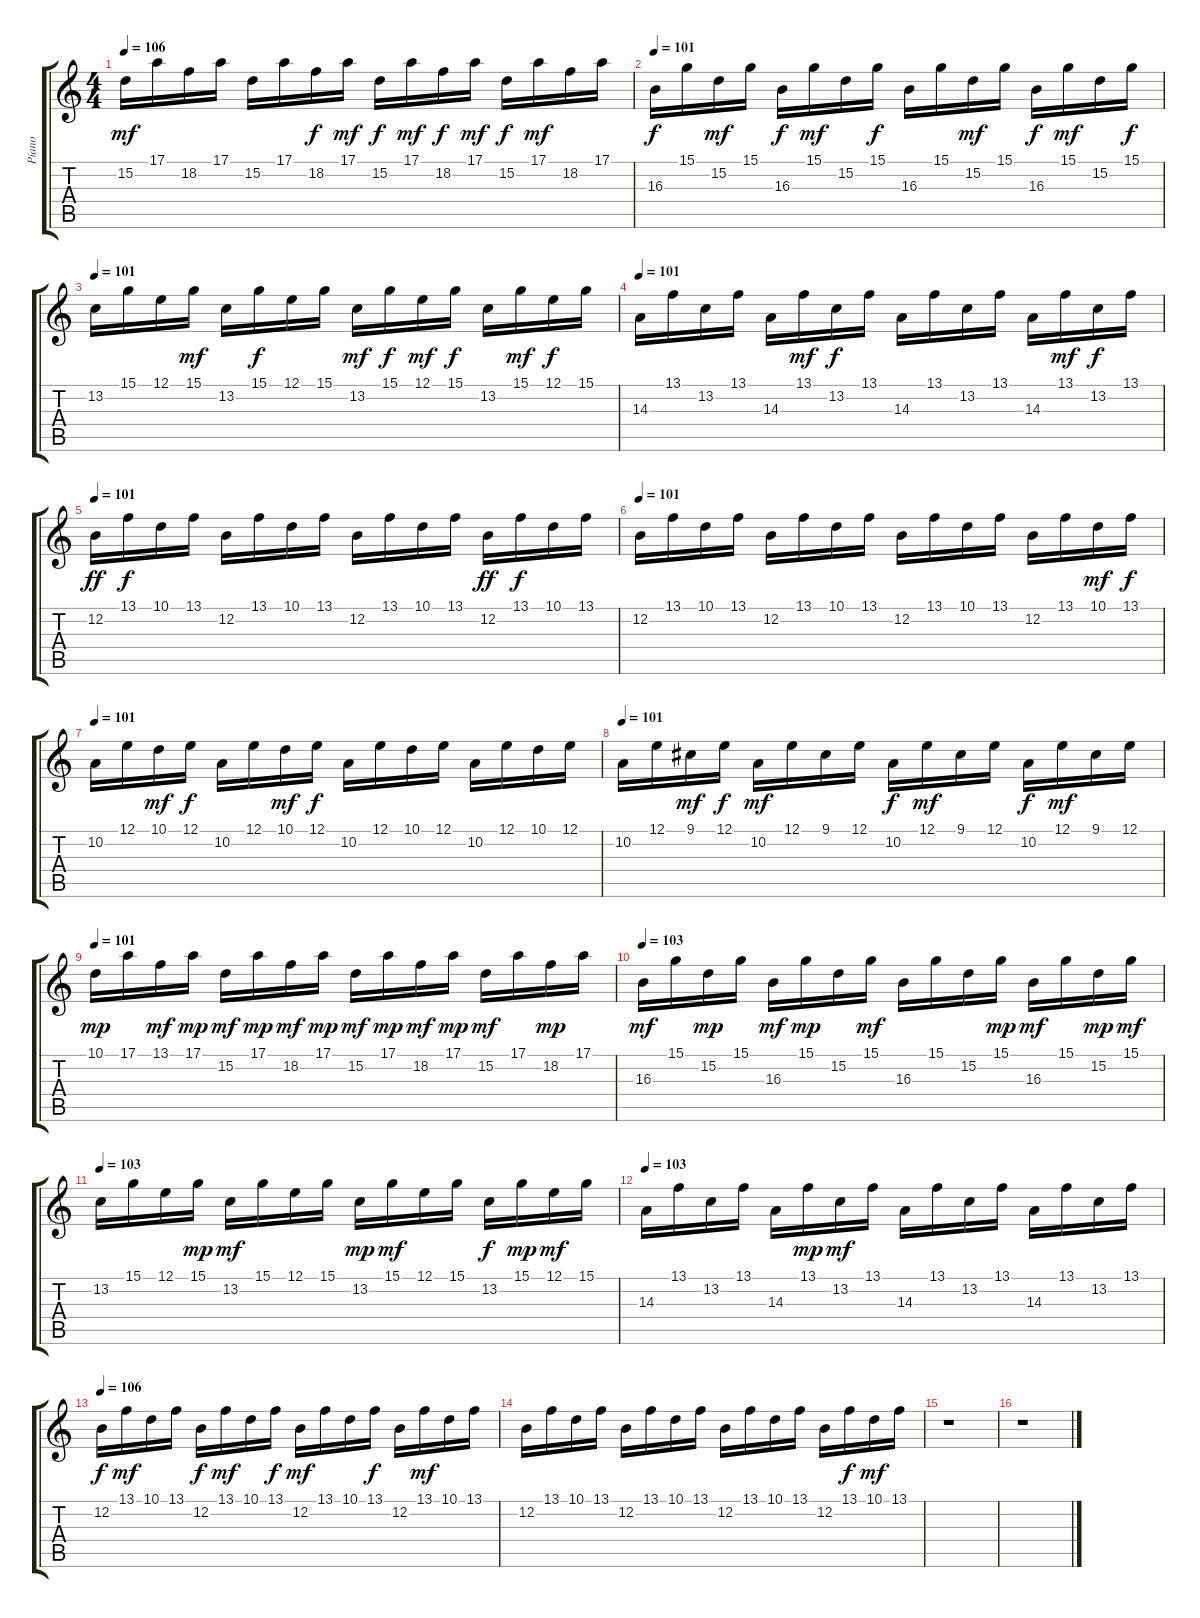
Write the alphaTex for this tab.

\track ("Piano" "Piano") {instrument honkytonkpiano}
\staff {score tabs}
\tuning (E4 B3 G3 D3 A2 E2) {hide}
\ts (4 4)
\tempo 106
\clef g2
\ks c
15.2.16{dy mf} 17.1.16 18.2.16 17.1.16 15.2.16 17.1.16 18.2.16{dy f} 17.1.16{dy mf} 15.2.16{dy f} 17.1.16{dy mf} 18.2.16{dy f} 17.1.16{dy mf} 15.2.16{dy f} 17.1.16{dy mf} 18.2.16 17.1.16 |
\tempo 101
16.3.16{dy f} 15.1.16 15.2.16{dy mf} 15.1.16 16.3.16{dy f} 15.1.16{dy mf} 15.2.16 15.1.16{dy f} 16.3.16 15.1.16 15.2.16{dy mf} 15.1.16 16.3.16{dy f} 15.1.16{dy mf} 15.2.16 15.1.16{dy f} |
\tempo 101
13.2.16 15.1.16 12.1.16 15.1.16{dy mf} 13.2.16 15.1.16{dy f} 12.1.16 15.1.16 13.2.16{dy mf} 15.1.16{dy f} 12.1.16{dy mf} 15.1.16{dy f} 13.2.16 15.1.16{dy mf} 12.1.16{dy f} 15.1.16 |
\tempo 101
14.3.16 13.1.16 13.2.16 13.1.16 14.3.16 13.1.16{dy mf} 13.2.16{dy f} 13.1.16 14.3.16 13.1.16 13.2.16 13.1.16 14.3.16 13.1.16{dy mf} 13.2.16{dy f} 13.1.16 |
\tempo 101
12.2.16{dy ff} 13.1.16{dy f} 10.1.16 13.1.16 12.2.16 13.1.16 10.1.16 13.1.16 12.2.16 13.1.16 10.1.16 13.1.16 12.2.16{dy ff} 13.1.16{dy f} 10.1.16 13.1.16 |
\tempo 101
12.2.16 13.1.16 10.1.16 13.1.16 12.2.16 13.1.16 10.1.16 13.1.16 12.2.16 13.1.16 10.1.16 13.1.16 12.2.16 13.1.16 10.1.16{dy mf} 13.1.16{dy f} |
\tempo 101
10.2.16 12.1.16 10.1.16{dy mf} 12.1.16{dy f} 10.2.16 12.1.16 10.1.16{dy mf} 12.1.16{dy f} 10.2.16 12.1.16 10.1.16 12.1.16 10.2.16 12.1.16 10.1.16 12.1.16 |
\tempo 101
10.2.16 12.1.16 9.1.16{dy mf} 12.1.16{dy f} 10.2.16{dy mf} 12.1.16 9.1.16 12.1.16 10.2.16{dy f} 12.1.16{dy mf} 9.1.16 12.1.16 10.2.16{dy f} 12.1.16{dy mf} 9.1.16 12.1.16 |
\tempo 101
10.1.16{dy mp} 17.1.16 13.1.16{dy mf} 17.1.16{dy mp} 15.2.16{dy mf} 17.1.16{dy mp} 18.2.16{dy mf} 17.1.16{dy mp} 15.2.16{dy mf} 17.1.16{dy mp} 18.2.16{dy mf} 17.1.16{dy mp} 15.2.16{dy mf} 17.1.16 18.2.16{dy mp} 17.1.16 |
\tempo 103
16.3.16{dy mf} 15.1.16 15.2.16{dy mp} 15.1.16 16.3.16{dy mf} 15.1.16{dy mp} 15.2.16 15.1.16{dy mf} 16.3.16 15.1.16 15.2.16 15.1.16{dy mp} 16.3.16{dy mf} 15.1.16 15.2.16{dy mp} 15.1.16{dy mf} |
\tempo 103
13.2.16 15.1.16 12.1.16 15.1.16{dy mp} 13.2.16{dy mf} 15.1.16 12.1.16 15.1.16 13.2.16{dy mp} 15.1.16{dy mf} 12.1.16 15.1.16 13.2.16{dy f} 15.1.16{dy mp} 12.1.16{dy mf} 15.1.16 |
\tempo 103
14.3.16 13.1.16 13.2.16 13.1.16 14.3.16 13.1.16{dy mp} 13.2.16{dy mf} 13.1.16 14.3.16 13.1.16 13.2.16 13.1.16 14.3.16 13.1.16 13.2.16 13.1.16 |
\tempo 106
12.2.16{dy f} 13.1.16{dy mf} 10.1.16 13.1.16 12.2.16{dy f} 13.1.16{dy mf} 10.1.16 13.1.16{dy f} 12.2.16{dy mf} 13.1.16 10.1.16 13.1.16{dy f} 12.2.16 13.1.16{dy mf} 10.1.16 13.1.16 |
12.2.16 13.1.16 10.1.16 13.1.16 12.2.16 13.1.16 10.1.16 13.1.16 12.2.16 13.1.16 10.1.16 13.1.16 12.2.16 13.1.16{dy f} 10.1.16{dy mf} 13.1.16 |
r.1 |
r.1
